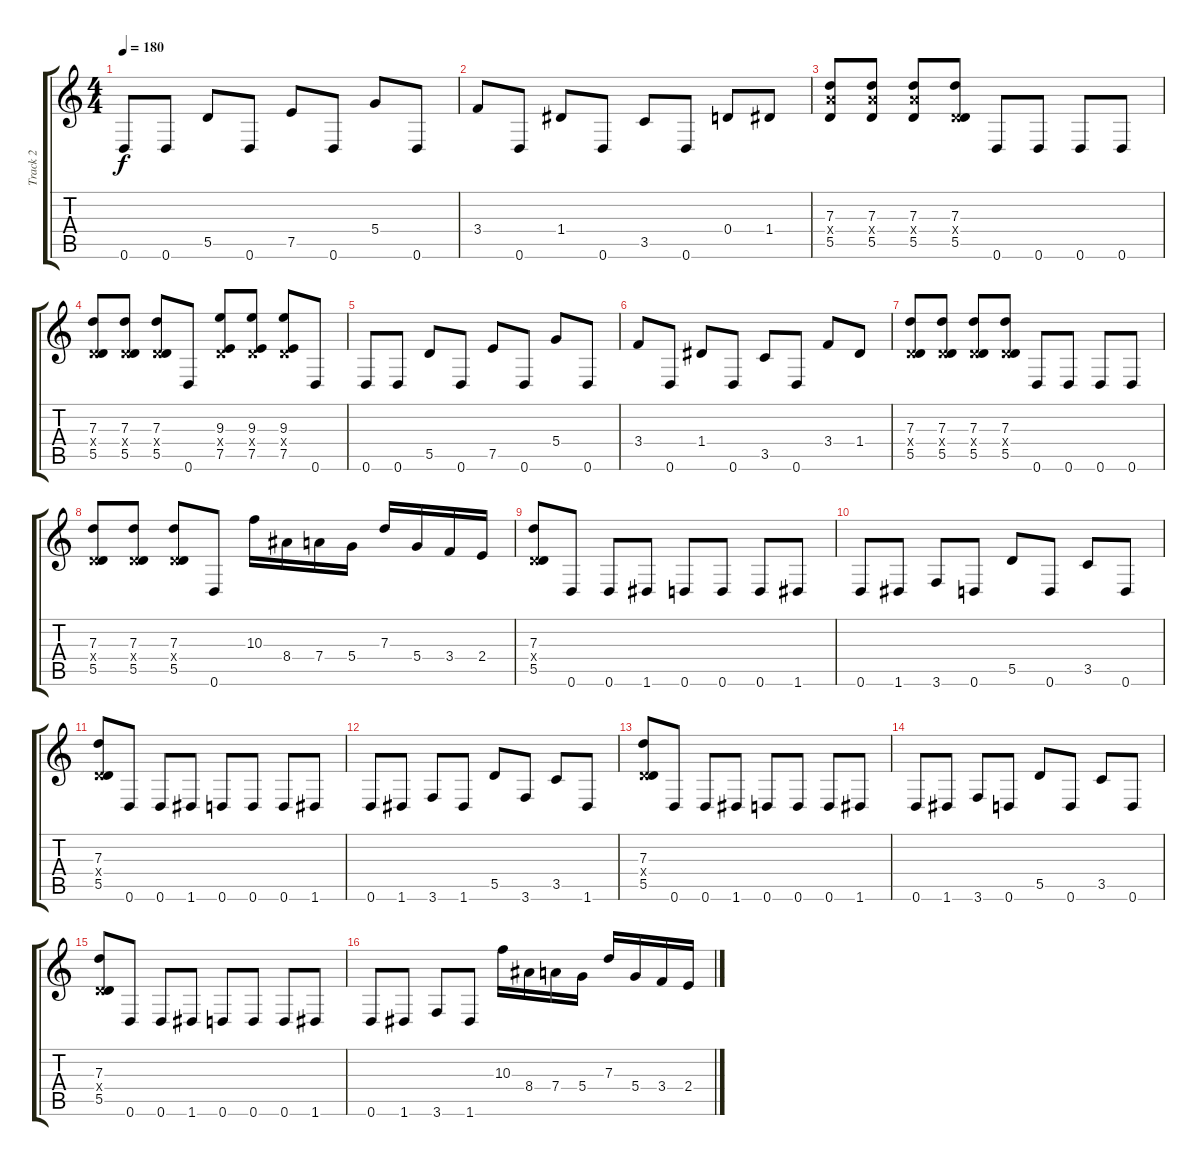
\track ("Track 2" "Track 2") {instrument overdrivenguitar}
\staff {score tabs}
\tuning (E4 B3 G3 D3 A2 D2) {hide}
\ts (4 4)
\tempo 180
\clef g2
\ks c
0.6.8{dy f} 0.6.8 5.5.8 0.6.8 7.5.8 0.6.8 5.4.8 0.6.8 |
3.4.8 0.6.8 1.4.8 0.6.8 3.5.8 0.6.8 0.4.8 1.4.8 |
(7.3 7.4{x} 5.5).8 (7.3 7.4{x} 5.5).8 (7.3 7.4{x} 5.5).8 (7.3 0.4{x} 5.5).8 0.6.8 0.6.8 0.6.8 0.6.8 |
(7.3 0.4{x} 5.5).8 (7.3 0.4{x} 5.5).8 (7.3 0.4{x} 5.5).8 0.6.8 (9.3 0.4{x} 7.5).8 (9.3 0.4{x} 7.5).8 (9.3 0.4{x} 7.5).8 0.6.8 |
0.6.8 0.6.8 5.5.8 0.6.8 7.5.8 0.6.8 5.4.8 0.6.8 |
3.4.8 0.6.8 1.4.8 0.6.8 3.5.8 0.6.8 3.4.8 1.4.8 |
(7.3 0.4{x} 5.5).8 (7.3 0.4{x} 5.5).8 (7.3 0.4{x} 5.5).8 (7.3 0.4{x} 5.5).8 0.6.8 0.6.8 0.6.8 0.6.8 |
(7.3 0.4{x} 5.5).8 (7.3 0.4{x} 5.5).8 (7.3 0.4{x} 5.5).8 0.6.8 10.3.16 8.4.16 7.4.16 5.4.16 7.3.16 5.4.16 3.4.16 2.4.16 |
(7.3 0.4{x} 5.5).8 0.6.8 0.6.8 1.6.8 0.6.8 0.6.8 0.6.8 1.6.8 |
0.6.8 1.6.8 3.6.8 0.6.8 5.5.8 0.6.8 3.5.8 0.6.8 |
(7.3 0.4{x} 5.5).8 0.6.8 0.6.8 1.6.8 0.6.8 0.6.8 0.6.8 1.6.8 |
0.6.8 1.6.8 3.6.8 1.6.8 5.5.8 3.6.8 3.5.8 1.6.8 |
(7.3 0.4{x} 5.5).8 0.6.8 0.6.8 1.6.8 0.6.8 0.6.8 0.6.8 1.6.8 |
0.6.8 1.6.8 3.6.8 0.6.8 5.5.8 0.6.8 3.5.8 0.6.8 |
(7.3 0.4{x} 5.5).8 0.6.8 0.6.8 1.6.8 0.6.8 0.6.8 0.6.8 1.6.8 |
0.6.8 1.6.8 3.6.8 1.6.8 10.3.16 8.4.16 7.4.16 5.4.16 7.3.16 5.4.16 3.4.16 2.4.16
